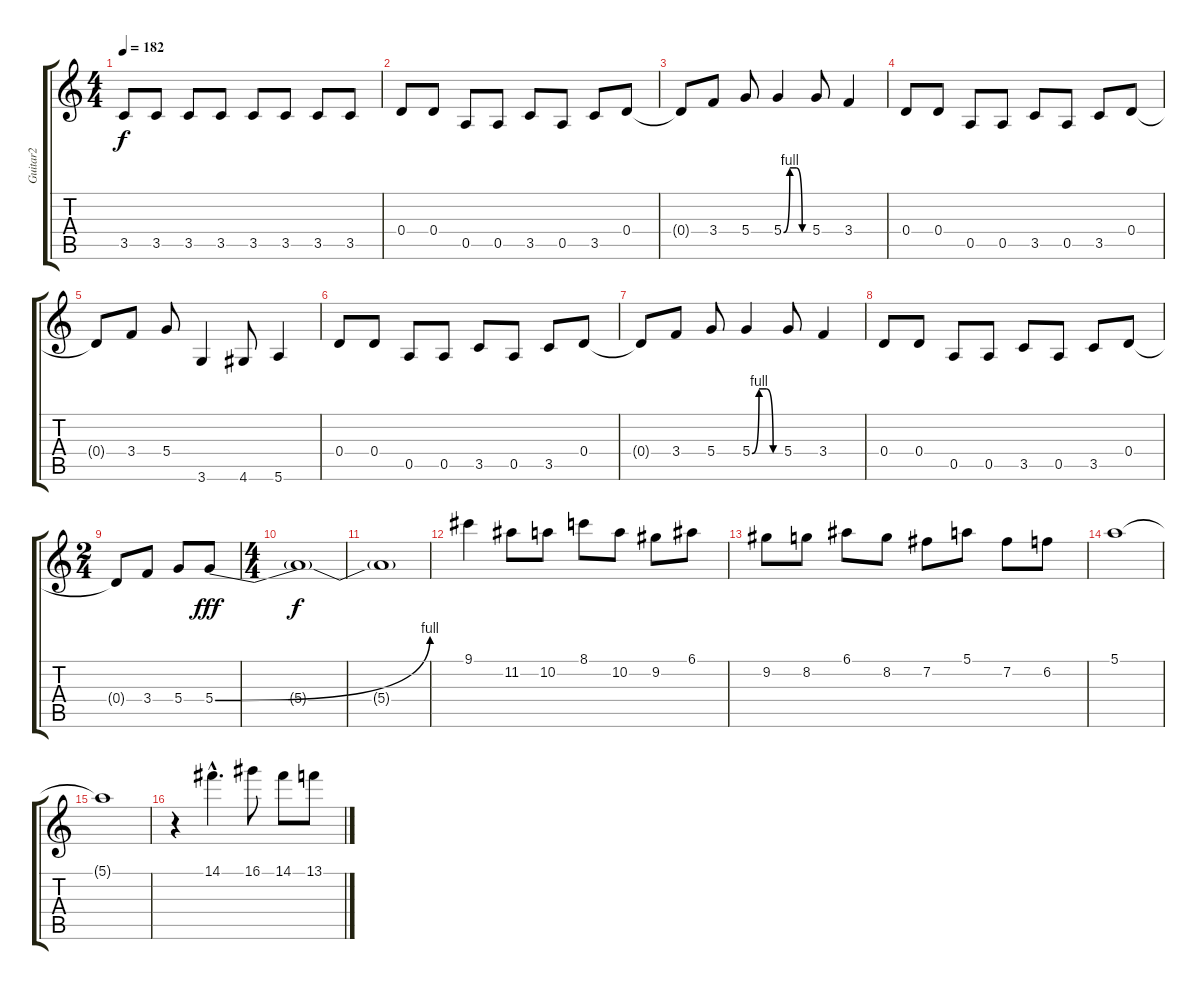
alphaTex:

\track ("Guitar2" "Guitar2") {instrument overdrivenguitar}
\staff {score tabs}
\tuning (E4 B3 G3 D3 A2 E2) {hide}
\ts (4 4)
\tempo 182
\clef g2
\ks c
3.5.8{dy f} 3.5.8 3.5.8 3.5.8 3.5.8 3.5.8 3.5.8 3.5.8 |
0.4.8 0.4.8 0.5.8 0.5.8 3.5.8 0.5.8 3.5.8 0.4.8 |
0.4{t}.8 3.4.8 5.4.8 5.4{be (custom 0 0 15 4 30 4 45 0 60 0)}.4 5.4.8 3.4.4 |
0.4.8 0.4.8 0.5.8 0.5.8 3.5.8 0.5.8 3.5.8 0.4.8 |
0.4{t}.8 3.4.8 5.4.8 3.6.4 4.6.8 5.6.4 |
0.4.8 0.4.8 0.5.8 0.5.8 3.5.8 0.5.8 3.5.8 0.4.8 |
0.4{t}.8 3.4.8 5.4.8 5.4{be (custom 0 0 15 4 30 4 45 0 60 0)}.4 5.4.8 3.4.4 |
0.4.8 0.4.8 0.5.8 0.5.8 3.5.8 0.5.8 3.5.8 0.4.8 |
\ts (2 4)
0.4{t}.8 3.4.8 5.4.8 5.4{be (bend 0 0 60 4)}.8{dy fff} |
\ts (4 4)
5.4{t}.1{dy f} |
5.4{t}.1 |
9.1.4 11.2.8 10.2.8 8.1.8 10.2.8 9.2.8 6.1.8 |
9.2.8 8.2.8 6.1.8 8.2.8 7.2.8 5.1.8 7.2.8 6.2.8 |
5.1.1 |
5.1{t}.1 |
r.4 14.1{hac}.4{d} 16.1.8 14.1.8 13.1.8
